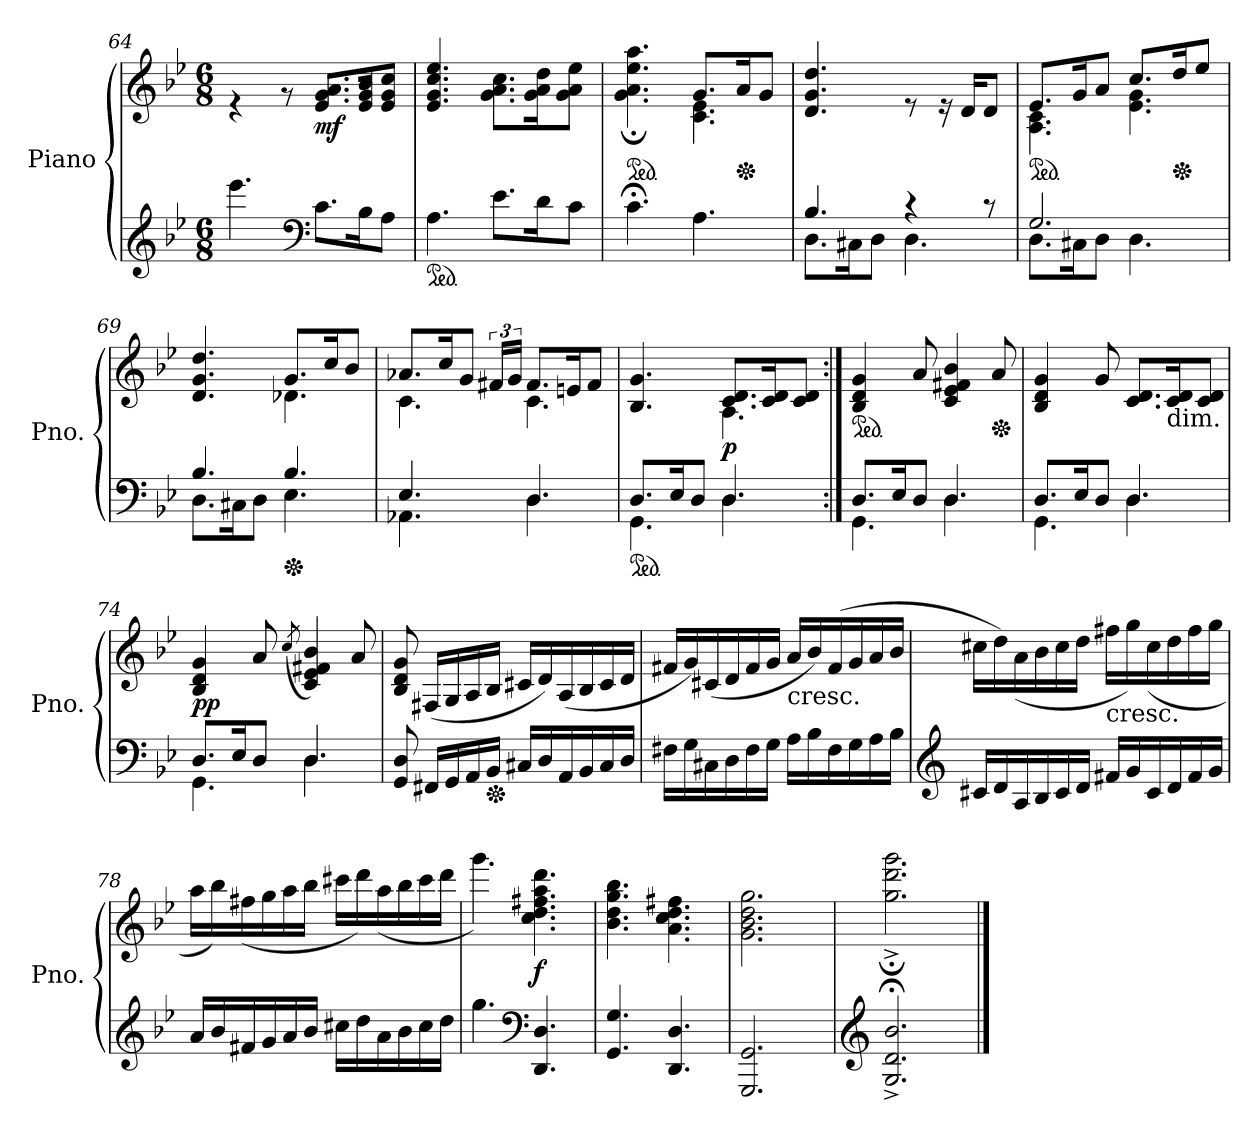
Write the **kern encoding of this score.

**kern	**kern	**dynam
*part1	*part1	*part1
*staff2	*staff1	*staff1/2
*I"Piano	*	*
*I'Pno.	*	*
!!LO:LB:g=z
*clefG2	*clefG2	*
*k[b-e-]	*k[b-e-]	*
*M6/8	*M6/8	*
=64	=64	=64
*	*^	*
4.eee-\	2.ryy	4r	.
.	.	8r	.
*clefF4	*	*	*
*	*MM90	*	*
!	!	!	!LO:DY:b
8.c\L	.	8.e-/ 8.g/ 8.a/L	mf
16B-\K	.	16e-/ 16g/ 16b-/K	.
*	*MM80	*	*
8A\J	.	8e-/ 8g/ 8cc/J	.
=65	=65	=65	=65
*ped	*	*	*
4.A\	2.ryy	4.e-/ 4.g/ 4.cc/ 4.ee-/	.
*	*MM70	*	*
8.e-\L	.	8.g\ 8.a\ 8.cc\L	.
16d\K	.	16g\ 16a\ 16dd\K	.
8c\J	.	8g\ 8a\ 8ee-\J	.
=66	=66	=66	=66
*	*ped	*	*
*	*MM60	*	*
4.c;<\	4.ryy	4.g\;< 4.a\;< 4.ee-\;< 4.aa\;<	.
*	*MM90	*	*
4.A\	4.c\ 4.e-\	8.g/L	.
*	*Xped	*	*
.	.	16a/K	.
.	.	8g/J	.
=67	=67	=67	=67
*	*MM100	*	*
*^	*	*	*
4.B-/	8.D\L	2.ryy	4.d/ 4.g/ 4.dd/	.
.	16C#X\K	.	.	.
.	8D\J	.	.	.
4r	4.D\	.	8r	.
.	.	.	16r	.
.	.	.	16d/KL	.
8r	.	.	8d/J	.
=68	=68	=68	=68	=68
*	*	*ped	*	*
2.G/	8.D\L	4.A\ 4.c\	8.e-/L	.
.	16C#X\K	.	16g/K	.
.	8D\J	.	8a/J	.
.	4.D\	4.e-\ 4.g\	8.cc/L	.
*	*	*Xped	*	*
.	.	.	16dd/K	.
.	.	.	8ee-/J	.
!!LO:LB:g=z	!!
=69	=69	=69	=69	=69
4.B-/	8.D\L	4.ryy	4.d/ 4.g/ 4.dd/	.
.	16C#X\K	.	.	.
.	8D\J	.	.	.
*Xped	*	*	*	*
*	*	*MM90	*	*
4.B-/	4.E-\	4.d-X\	8.g/L	.
.	.	.	16cc/K	.
.	.	.	8b-/J	.
*	*	*v	*v	*
=70	=70	=70	=70
*	*	*MM80	*
*	*	*^	*
*	*	*	*^	*
4.E-/	4.AA-X\	4.c\	4ryy	8.a-X/L	.
.	.	.	.	16cc/K	.
.	.	.	24ryy	8g/J	.
.	.	.	24f#X/LL	.	.
.	.	.	24g/JJ	.	.
*	*	*MM70	*	*	*
4.D/	4.D\	4.c\	4.ryy	8.f#/L	.
*	*	*MM60	*	*	*
.	.	.	.	16en/K	.
.	.	.	.	8f#/J	.
*	*	*v	*v	*v	*
=71	=71	=71	=71
*ped	*	*	*
*	*	*MM80	*
*	*	*^	*
8.D/L	4.GG\	4.ryy	4.B-/ 4.g/	.
16E-/K	.	.	.	.
8D/J	.	.	.	.
*	*	*MM90	*	*
!	!	!	!	!LO:DY:b
4.D/	4.D\	4.A\	8.c/ 8.d/L	p
.	.	.	16c/ 16d/K	.
.	.	.	8c/ 8d/J	.
=72:|!	=72:|!	=72:|!	=72:|!	=72:|!
*	*	*ped	*	*
*	*	*MM100	*	*
8.D/L	4.GG\	2.ryy	4B-/ 4d/ 4g/	.
16E-/K	.	.	.	.
8D/J	.	.	8a/	.
4.D/	4.D\	.	4c/ 4e-/ 4f#X/ 4b-/	.
*	*	*Xped	*	*
.	.	.	8a/	.
!!LO:LB:g=z	!!
=73	=73	=73	=73	=73
8.D/L	4.GG\	2.ryy	4B-/ 4d/ 4g/	.
16E-/K	.	.	.	.
8D/J	.	.	8g/	.
4.D/	4.D\	.	8.c/ 8.d/L	.
!	!	!	!LO:TX:b:t=dim.	!
.	.	.	16c/ 16d/K	.
.	.	.	8c/ 8d/J	.
=74	=74	=74	=74	=74
!	!	!	!	!LO:DY:b
8.D/L	4.GG\	2.ryy	4B-/ 4d/ 4g/	pp
16E-/K	.	.	.	.
*	*	*MM90	*	*
8D/J	.	.	8a/	.
.	.	.	(<8qcc/	.
4.D/	4.D\	.	4c/ 4e-/ 4f#X/ 4b-/)	.
*	*	*MM80	*	*
.	.	.	8a/	.
*v	*v	*	*	*
=75	=75	=75	=75
8GG/ 8D/	2.ryy	8B-/ 8d/ 8g/	.
*	*MM150	*	*
16FF#X/LL	.	(<16F#X/LL	.
16GG/	.	16G/	.
16AA/	.	16A/	.
*Xped	*	*	*
16BB-/JJ	.	16B-/JJ	.
16C#X/LL	.	16c#X/LL	.
16D/	.	16d/)	.
16AA/	.	(<16A/	.
16BB-/	.	16B-/	.
16C#/	.	16c#/	.
16D/JJ	.	16d/JJ	.
=76	=76	=76	=76
16F#X\LL	2.ryy	16f#X/LL	.
16G\	.	16g/)	.
16C#X\	.	(<16c#X/	.
16D\	.	16d/	.
16F#\	.	16f#/	.
16G\JJ	.	16g/JJ	.
!	!	!LO:TX:b:t=cresc.	!
16A\LL	.	16a/LL	.
16B-\	.	16b-/)	.
16F#\	.	(>16f#/	.
16G\	.	16g/	.
16A\	.	16a/	.
16B-\JJ	.	16b-/JJ	.
!!LO:LB:g=z	!!
=77	=77	=77	=77
*clefG2	*	*	*
16c#X/LL	2.ryy	16cc#X\LL	.
16d/	.	16dd\)	.
16A/	.	(>16a\	.
16B-/	.	16b-\	.
16c#/	.	16cc#\	.
16d/JJ	.	16dd\JJ	.
!	!	!LO:TX:b:t=cresc.	!
16f#X/LL	.	16ff#X\LL	.
16g/	.	16gg\)	.
16c#/	.	(>16cc#\	.
16d/	.	16dd\	.
16f#/	.	16ff#\	.
16g/JJ	.	16gg\JJ	.
=78	=78	=78	=78
16a/LL	2.ryy	16aa\LL	.
16b-/	.	16bb-\)	.
16f#X/	.	(>16ff#X\	.
16g/	.	16gg\	.
16a/	.	16aa\	.
16b-/JJ	.	16bb-\JJ	.
16cc#X\LL	.	16ccc#X\LL	.
16dd\	.	16ddd\)	.
16a\	.	(>16aa\	.
16b-\	.	16bb-\	.
16cc#\	.	16ccc#\	.
16dd\JJ	.	16ddd\JJ	.
=79	=79	=79	=79
4.gg\	2.ryy	4.ggg\)	.
*clefF4	*	*	*
*	*MM140	*	*
!	!	!	!LO:DY:b
4.DD/ 4.D/	.	4.cc\ 4.dd\ 4.ff#X\ 4.aa\ 4.ddd\	f
=80	=80	=80	=80
*	*MM130	*	*
4.GG/ 4.G/	2.ryy	4.b-\ 4.dd\ 4.gg\ 4.bb-\	.
4.DD/ 4.D/	.	4.a\ 4.cc\ 4.dd\ 4.ff#X\	.
=81	=81	=81	=81
*	*MM120	*	*
2.GGG/ 2.GG/	2.ryy	2.g\ 2.b-\ 2.dd\ 2.gg\	.
=82	=82	=82	=82
*clefG2	*	*	*
2.G/;^ 2.d/;^ 2.b-/;^	2.ryy	2.gg\;<^ 2.ddd\;<^ 2.ggg\;<^	.
*	*v	*v	*
==	==	==
*-	*-	*-
